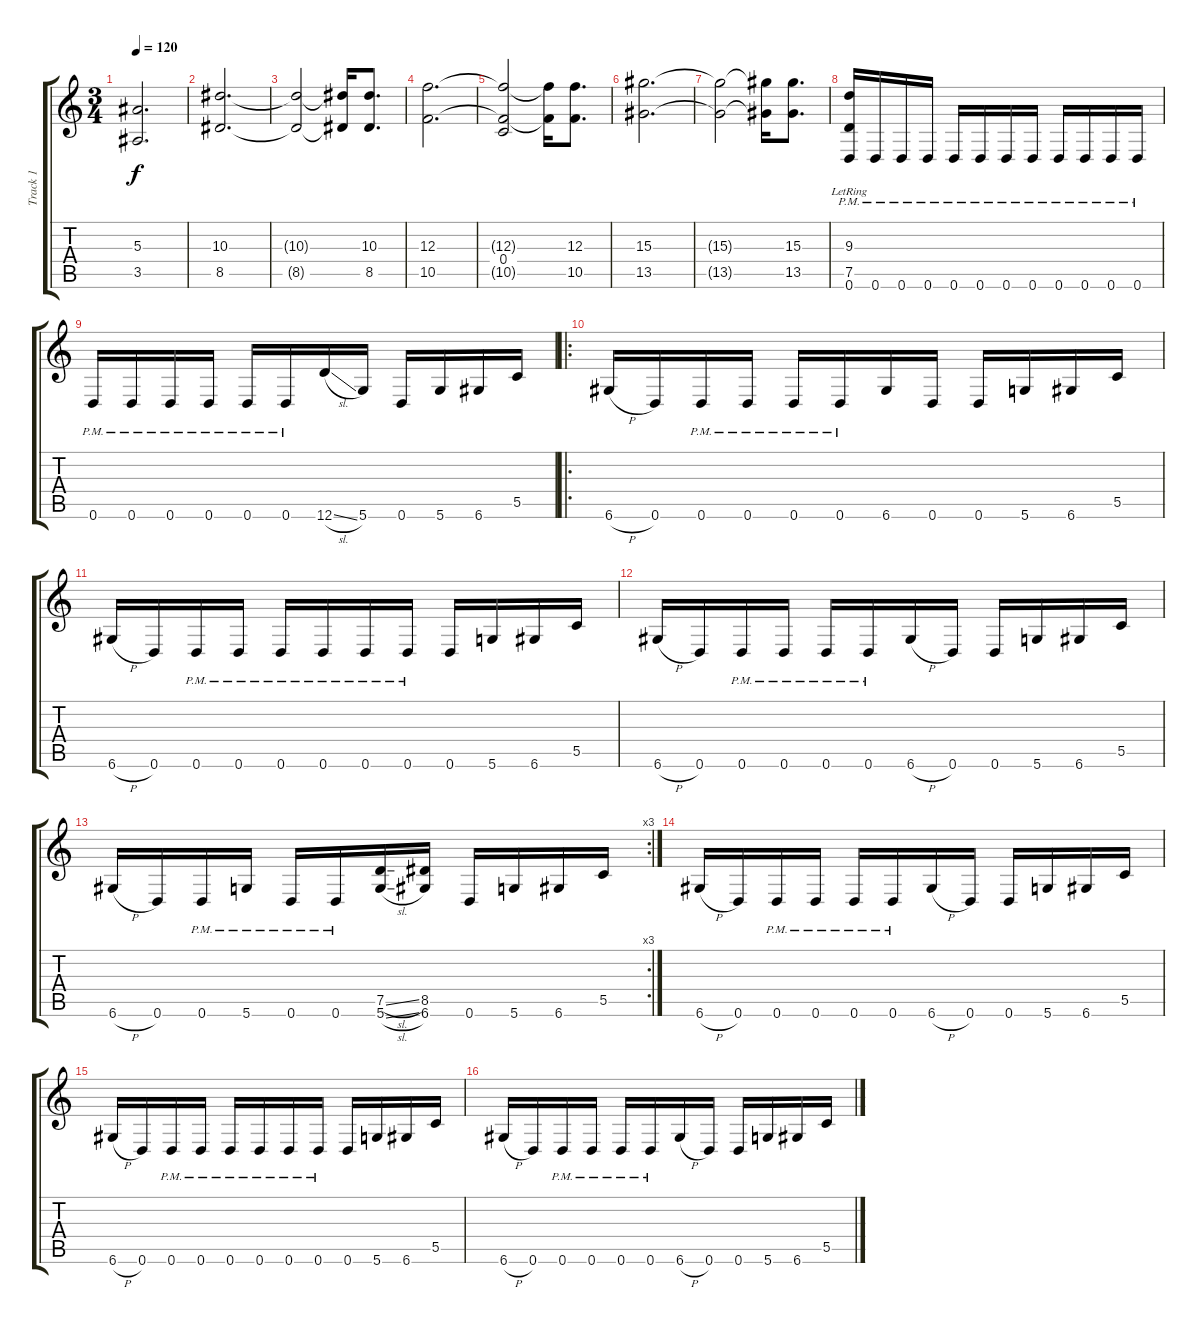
\track ("Track 1" "Track 1") {instrument distortionguitar}
\staff {score tabs}
\tuning (D4 A3 F3 C3 G2 D2) {hide}
\ts (3 4)
\tempo 120
\clef g2
\ks c
(5.3{t} 3.5{t}).2{d dy f} |
(10.3 8.5).2{d} |
(10.3{t} 8.5{t}).2 (10.3{t} 8.5{t}).16 (10.3 8.5).8{d} |
(12.3 10.5).2{d} |
(12.3{t} 0.4 10.5{t}).2 (12.3{t} 10.5{t}).16 (12.3 10.5).8{d} |
(15.3 13.5).2{d} |
(15.3{t} 13.5{t}).2 (15.3{t} 13.5{t}).16 (15.3 13.5).8{d} |
(9.3{lr} 7.5{lr} 0.6{pm}).16 0.6{pm}.16 0.6{pm}.16 0.6{pm}.16 0.6{pm}.16 0.6{pm}.16 0.6{pm}.16 0.6{pm}.16 0.6{pm}.16 0.6{pm}.16 0.6{pm}.16 0.6{pm}.16 |
0.6{pm}.16 0.6{pm}.16 0.6{pm}.16 0.6{pm}.16 0.6{pm}.16 0.6{pm}.16 12.6{sl}.16 5.6.16 0.6.16 5.6.16 6.6.16 5.5.16 |
\ro
6.6{h}.16 0.6.16 0.6{pm}.16 0.6{pm}.16 0.6{pm}.16 0.6{pm}.16 6.6.16 0.6.16 0.6.16 5.6.16 6.6.16 5.5.16 |
6.6{h}.16 0.6.16 0.6{pm}.16 0.6{pm}.16 0.6{pm}.16 0.6{pm}.16 0.6{pm}.16 0.6{pm}.16 0.6.16 5.6.16 6.6.16 5.5.16 |
6.6{h}.16 0.6.16 0.6{pm}.16 0.6{pm}.16 0.6{pm}.16 0.6{pm}.16 6.6{h}.16 0.6.16 0.6.16 5.6.16 6.6.16 5.5.16 |
\rc 3
6.6{h}.16 0.6.16 0.6{pm}.16 5.6{pm}.16 0.6{pm}.16 0.6{pm}.16 (7.5{sl} 5.6{sl}).16 (8.5 6.6).16 0.6.16 5.6.16 6.6.16 5.5.16 |
6.6{h}.16 0.6.16 0.6{pm}.16 0.6{pm}.16 0.6{pm}.16 0.6{pm}.16 6.6{h}.16 0.6.16 0.6.16 5.6.16 6.6.16 5.5.16 |
6.6{h}.16 0.6.16 0.6{pm}.16 0.6{pm}.16 0.6{pm}.16 0.6{pm}.16 0.6{pm}.16 0.6{pm}.16 0.6.16 5.6.16 6.6.16 5.5.16 |
6.6{h}.16 0.6.16 0.6{pm}.16 0.6{pm}.16 0.6{pm}.16 0.6{pm}.16 6.6{h}.16 0.6.16 0.6.16 5.6.16 6.6.16 5.5.16
